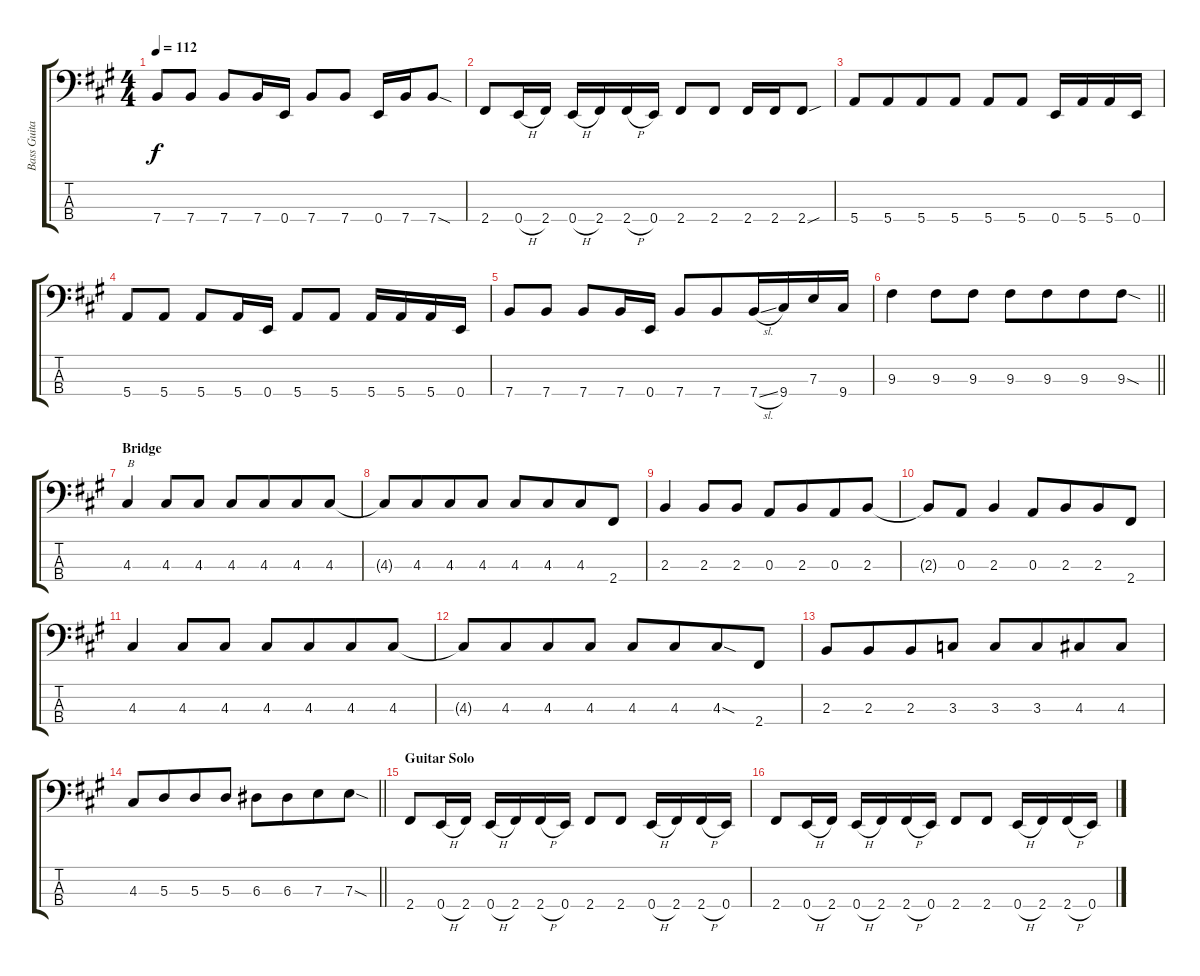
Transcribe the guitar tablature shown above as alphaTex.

\track ("Bass Guitar" "Bass Guita") {instrument electricbassfinger}
\staff {score tabs}
\tuning (G2 D2 A1 E1) {hide}
\ts (4 4)
\tempo 112
\clef f4
\ks f#minor
7.4.8{dy f} 7.4.8 7.4.8 7.4.16 0.4.16 7.4.8 7.4.8 0.4.16 7.4.16 7.4{sod}.8 |
2.4.8 0.4{h}.16 2.4.16 0.4{h}.16 2.4.16 2.4{h}.16 0.4.16 2.4.8 2.4.8 2.4.16 2.4.16 2.4{sou}.8 |
5.4.8 5.4.8{beam merge} 5.4.8 5.4.8 5.4.8 5.4.8 0.4.16 5.4.16 5.4.16 0.4.16 |
5.4.8 5.4.8 5.4.8 5.4.16 0.4.16 5.4.8 5.4.8 5.4.16 5.4.16 5.4.16 0.4.16 |
7.4.8 7.4.8 7.4.8 7.4.16 0.4.16 7.4.8 7.4.8{beam merge} 7.4{sl}.16 9.4.16 7.3.16 9.4.16 |
\barLineRight lightlight
9.3.4 9.3.8 9.3.8 9.3.8 9.3.8{beam merge} 9.3.8 9.3{sod}.8 |
\section ("" "Bridge")
4.3.4{txt "B"} 4.3.8 4.3.8 4.3.8 4.3.8{beam merge} 4.3.8 4.3.8 |
4.3{t}.8 4.3.8{beam merge} 4.3.8 4.3.8 4.3.8{beam Up} 4.3.8{beam Up beam merge} 4.3.8{beam Up} 2.4.8{beam Up} |
2.3.4{beam merge} 2.3.8 2.3.8 0.3.8 2.3.8{beam merge} 0.3.8 2.3.8 |
2.3{t}.8 0.3.8 2.3.4 0.3.8 2.3.8{beam merge} 2.3.8 2.4.8 |
4.3.4{beam merge} 4.3.8 4.3.8 4.3.8 4.3.8{beam merge} 4.3.8 4.3.8 |
4.3{t}.8 4.3.8{beam merge} 4.3.8 4.3.8 4.3.8 4.3.8{beam merge} 4.3{sod}.8 2.4.8 |
2.3.8 2.3.8{beam merge} 2.3.8 3.3.8 3.3.8 3.3.8{beam merge} 4.3.8 4.3.8 |
\barLineRight lightlight
4.3.8 5.3.8{beam merge} 5.3.8 5.3.8 6.3.8 6.3.8{beam merge} 7.3.8 7.3{sod}.8 |
\section ("" "Guitar Solo")
2.4.8 0.4{h}.16 2.4.16 0.4{h}.16 2.4.16 2.4{h}.16 0.4.16 2.4.8 2.4.8 0.4{h}.16 2.4.16 2.4{h}.16 0.4.16 |
2.4.8 0.4{h}.16 2.4.16 0.4{h}.16 2.4.16 2.4{h}.16 0.4.16 2.4.8 2.4.8 0.4{h}.16 2.4.16 2.4{h}.16 0.4.16
